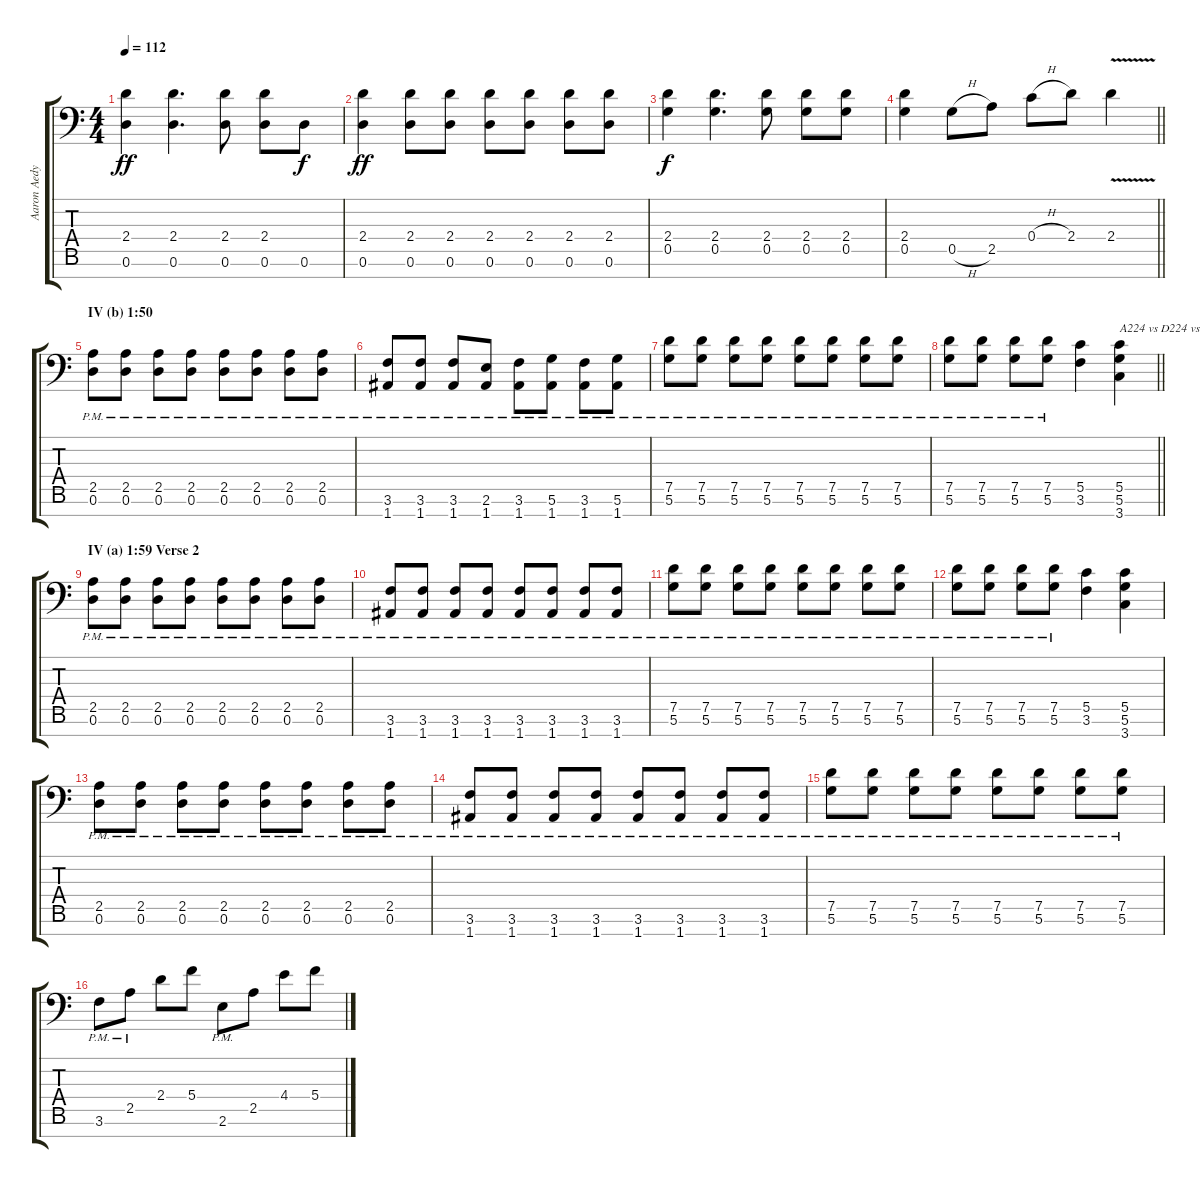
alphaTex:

\track ("Aaron Aedy (Rhythm Guitar)" "Aaron Aedy") {instrument electricguitarclean}
\staff {score tabs}
\tuning (D4 A3 F3 C3 G2 D2 A1) {hide}
\ts (4 4)
\tempo 112
\clef f4
\ks c
(2.4 0.6).4{dy ff} (2.4 0.6).4{d} (2.4 0.6).8 (2.4 0.6).8 0.6.8{dy f} |
(2.4 0.6).4{dy ff} (2.4 0.6).8 (2.4 0.6).8 (2.4 0.6).8 (2.4 0.6).8 (2.4 0.6).8 (2.4 0.6).8 |
(2.4 0.5).4{dy f} (2.4 0.5).4{d} (2.4 0.5).8 (2.4 0.5).8 (2.4 0.5).8 |
\barLineRight lightlight
(2.4 0.5).4 0.5{h}.8 2.5.8 0.4{h}.8 2.4.8 2.4{v}.4 |
\section ("" "IV (b) 1:50")
(2.5{pm} 0.6{pm}).8 (2.5{pm} 0.6{pm}).8 (2.5{pm} 0.6{pm}).8 (2.5{pm} 0.6{pm}).8 (2.5{pm} 0.6{pm}).8 (2.5{pm} 0.6{pm}).8 (2.5{pm} 0.6{pm}).8 (2.5{pm} 0.6{pm}).8 |
(3.6{pm} 1.7{pm}).8 (3.6{pm} 1.7{pm}).8 (3.6{pm} 1.7{pm}).8 (2.6{pm} 1.7{pm}).8 (3.6{pm} 1.7{pm}).8 (5.6{pm} 1.7{pm}).8 (3.6{pm} 1.7{pm}).8 (5.6{pm} 1.7{pm}).8 |
(7.5{pm} 5.6{pm}).8 (7.5{pm} 5.6{pm}).8 (7.5{pm} 5.6{pm}).8 (7.5{pm} 5.6{pm}).8 (7.5{pm} 5.6{pm}).8 (7.5{pm} 5.6{pm}).8 (7.5{pm} 5.6{pm}).8 (7.5{pm} 5.6{pm}).8 |
\barLineRight lightlight
(7.5{pm} 5.6{pm}).8 (7.5{pm} 5.6{pm}).8 (7.5{pm} 5.6{pm}).8 (7.5{pm} 5.6{pm}).8 (5.5 3.6).4 (5.5 5.6 3.7).4{txt "A224 vs D224 vs A355"} |
\section ("" "IV (a) 1:59 Verse 2")
(2.5{pm} 0.6{pm}).8 (2.5{pm} 0.6{pm}).8 (2.5{pm} 0.6{pm}).8 (2.5{pm} 0.6{pm}).8 (2.5{pm} 0.6{pm}).8 (2.5{pm} 0.6{pm}).8 (2.5{pm} 0.6{pm}).8 (2.5{pm} 0.6{pm}).8 |
(3.6{pm} 1.7{pm}).8 (3.6{pm} 1.7{pm}).8 (3.6{pm} 1.7{pm}).8 (3.6{pm} 1.7{pm}).8 (3.6{pm} 1.7{pm}).8 (3.6{pm} 1.7{pm}).8 (3.6{pm} 1.7{pm}).8 (3.6{pm} 1.7{pm}).8 |
(7.5{pm} 5.6{pm}).8 (7.5{pm} 5.6{pm}).8 (7.5{pm} 5.6{pm}).8 (7.5{pm} 5.6{pm}).8 (7.5{pm} 5.6{pm}).8 (7.5{pm} 5.6{pm}).8 (7.5{pm} 5.6{pm}).8 (7.5{pm} 5.6{pm}).8 |
(7.5{pm} 5.6{pm}).8 (7.5{pm} 5.6{pm}).8 (7.5{pm} 5.6{pm}).8 (7.5{pm} 5.6{pm}).8 (5.5 3.6).4 (5.5 5.6 3.7).4 |
(2.5{pm} 0.6{pm}).8 (2.5{pm} 0.6{pm}).8 (2.5{pm} 0.6{pm}).8 (2.5{pm} 0.6{pm}).8 (2.5{pm} 0.6{pm}).8 (2.5{pm} 0.6{pm}).8 (2.5{pm} 0.6{pm}).8 (2.5{pm} 0.6{pm}).8 |
(3.6{pm} 1.7{pm}).8 (3.6{pm} 1.7{pm}).8 (3.6{pm} 1.7{pm}).8 (3.6{pm} 1.7{pm}).8 (3.6{pm} 1.7{pm}).8 (3.6{pm} 1.7{pm}).8 (3.6{pm} 1.7{pm}).8 (3.6{pm} 1.7{pm}).8 |
(7.5{pm} 5.6{pm}).8 (7.5{pm} 5.6{pm}).8 (7.5{pm} 5.6{pm}).8 (7.5{pm} 5.6{pm}).8 (7.5{pm} 5.6{pm}).8 (7.5{pm} 5.6{pm}).8 (7.5{pm} 5.6{pm}).8 (7.5{pm} 5.6{pm}).8 |
3.6{pm}.8 2.5{pm}.8 2.4.8 5.4.8 2.6{pm}.8 2.5.8 4.4.8 5.4.8
